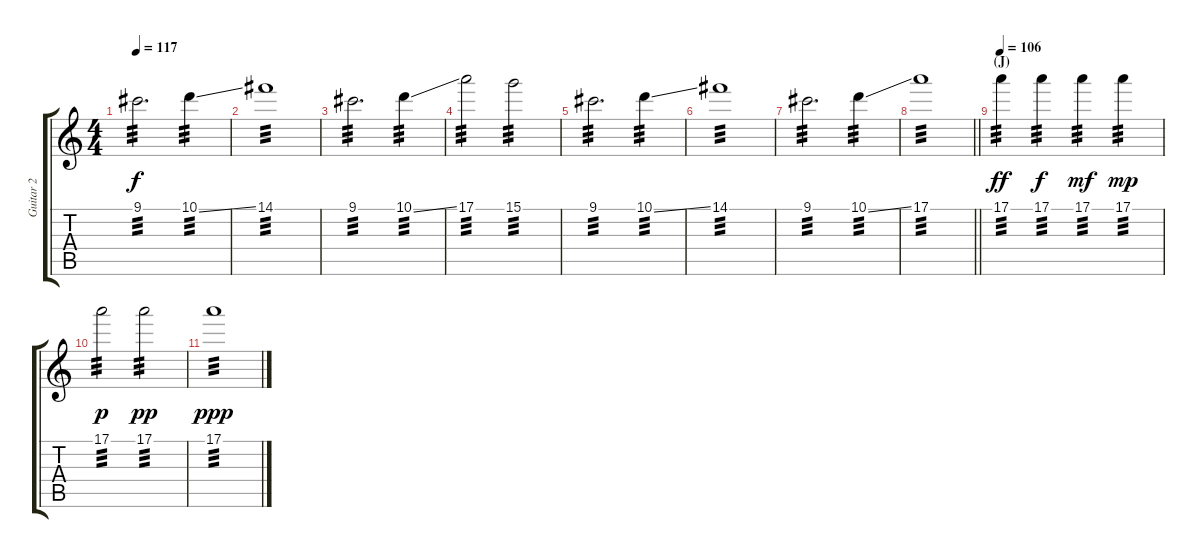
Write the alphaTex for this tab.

\track ("Guitar 2" "Guitar 2") {instrument electricguitarjazz}
\staff {score tabs}
\tuning (E4 B3 G3 D3 A2 E2) {hide}
\ts (4 4)
\tempo 117
\clef g2
\ks c
9.1.2{d tp 3 dy f} 10.1{ss}.4{tp 3} |
14.1.1{tp 3} |
9.1.2{d tp 3} 10.1{ss}.4{tp 3} |
17.1.2{tp 3} 15.1.2{tp 3} |
9.1.2{d tp 3} 10.1{ss}.4{tp 3} |
14.1.1{tp 3} |
9.1.2{d tp 3} 10.1{ss}.4{tp 3} |
\barLineRight lightlight
17.1.1{tp 3} |
\section ("" "(J)")
\tempo 106
17.1.4{tp 3 dy ff} 17.1.4{tp 3 dy f} 17.1.4{tp 3 dy mf} 17.1.4{tp 3 dy mp} |
17.1.2{tp 3 dy p} 17.1.2{tp 3 dy pp} |
17.1.1{tp 3 dy ppp}
